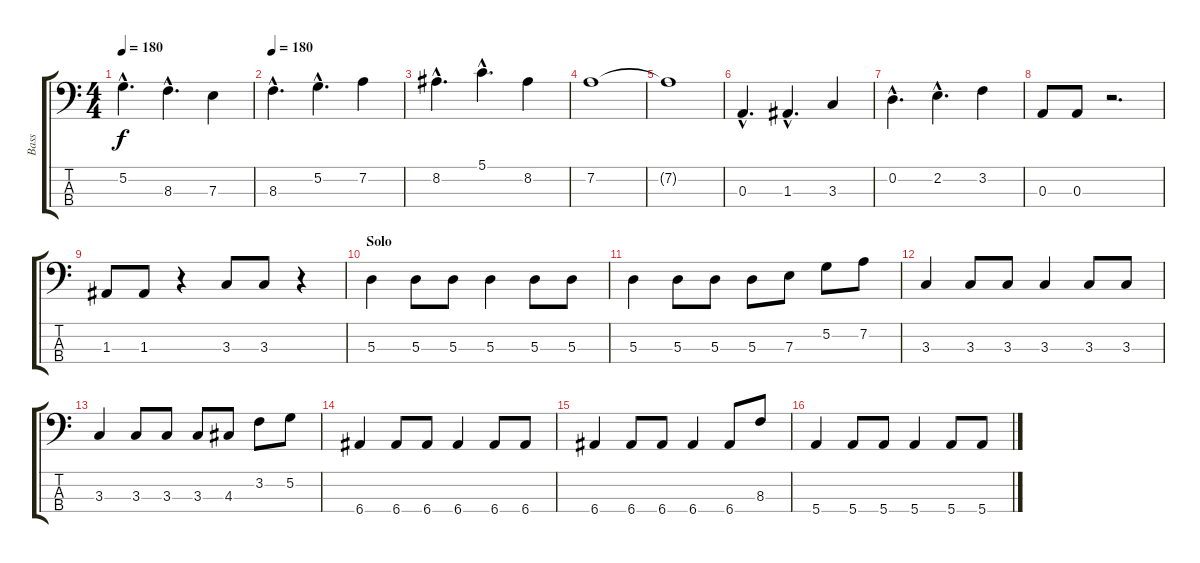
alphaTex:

\track ("Bass" "Bass") {instrument electricbassfinger}
\staff {score tabs}
\tuning (G2 D2 A1 E1) {hide}
\ts (4 4)
\tempo 180
\clef f4
\ks c
5.2{hac}.4{d dy f} 8.3{hac}.4{d} 7.3.4 |
\tempo 180
8.3{hac}.4{d} 5.2{hac}.4{d} 7.2.4 |
8.2{hac}.4{d} 5.1{hac}.4{d} 8.2.4 |
7.2.1 |
7.2{t}.1 |
0.3{hac}.4{d} 1.3{hac}.4{d} 3.3.4 |
0.2{hac}.4{d} 2.2{hac}.4{d} 3.2.4 |
0.3.8 0.3.8 r.2{d} |
1.3.8 1.3.8 r.4 3.3.8 3.3.8 r.4 |
\section ("" "Solo")
5.3.4{volume 13} 5.3.8 5.3.8 5.3.4 5.3.8 5.3.8 |
5.3.4 5.3.8 5.3.8 5.3.8 7.3.8 5.2.8 7.2.8 |
3.3.4 3.3.8 3.3.8 3.3.4 3.3.8 3.3.8 |
3.3.4 3.3.8 3.3.8 3.3.8 4.3.8 3.2.8 5.2.8 |
6.4.4 6.4.8 6.4.8 6.4.4 6.4.8 6.4.8 |
6.4.4 6.4.8 6.4.8 6.4.4 6.4.8 8.3.8 |
5.4.4 5.4.8 5.4.8 5.4.4 5.4.8 5.4.8
